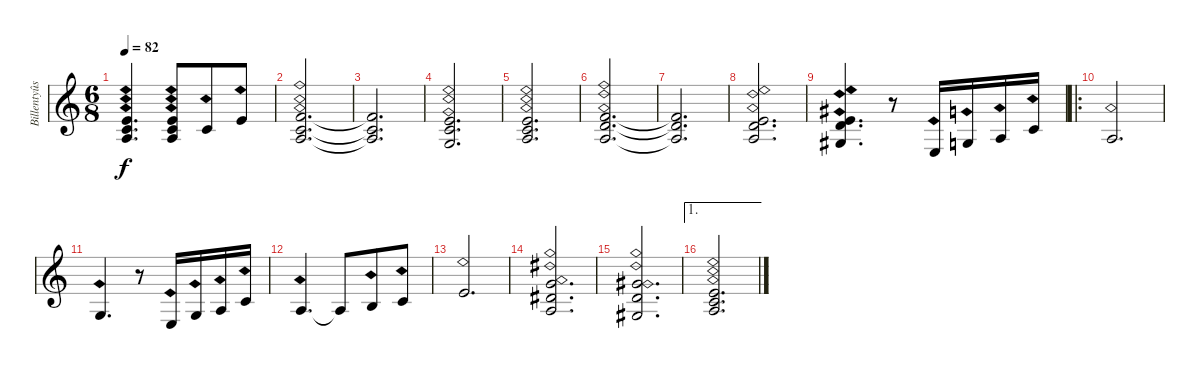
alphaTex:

\track ("Billentyûs 1 (Don Airey/Gavin Wright)" "Billentyûs") {instrument stringensemble1}
\staff {score}
\tuning (E4 B3 G3 D3 A2 E2) {hide}
\ts (6 8)
\tempo 82
\clef g2
\ks c
(0.1{ph 12} 1.2{ph 12} 2.3{ph 12}).4{d dy f} (0.1{ph 12} 1.2{ph 12} 2.3{ph 12}).8 1.2{ph 12}.8 0.1{ph 12}.8 |
(1.1{ph 12} 1.2{ph 12} 2.3{ph 12}).2{d} |
(1.1{t} 1.2{t} 2.3{t}).2{d} |
(0.1{ph 12} 1.2{ph 12} 0.3{ph 12}).2{d} |
(0.1{ph 12} 1.2{ph 12} 2.3{ph 12}).2{d} |
(1.1{ph 12} 3.2{ph 12} 2.3{ph 12}).2{d} |
(1.1{t} 3.2{t} 2.3{t}).2{d} |
(0.1{ph 12} 3.2{ph 12} 2.3{ph 12}).2{d} |
(0.1{ph 12} 3.2{ph 12} 1.3{ph 12}).4{d} r.8 2.4{ph 12}.16 0.3{ph 12}.16 2.3{ph 12}.16 1.2{ph 12}.16 |
\ro
2.3{ph 12}.2{d} |
0.3{ph 12}.4{d} r.8 2.4{ph 12}.16 0.3{ph 12}.16 2.3{ph 12}.16 1.2{ph 12}.16 |
2.3{ph 12}.4{d} 2.3{t}.8 0.2{ph 12}.8 1.2{ph 12}.8 |
0.1{ph 12}.2{d} |
(3.1{ph 12} 4.2{ph 12} 2.3{ph 12}).2{d} |
(3.1{ph 12} 3.2{ph 12} 1.3{ph 12}).2{d} |
\ae 1
(0.1{ph 12} 1.2{ph 12} 2.3{ph 12}).2{d}
